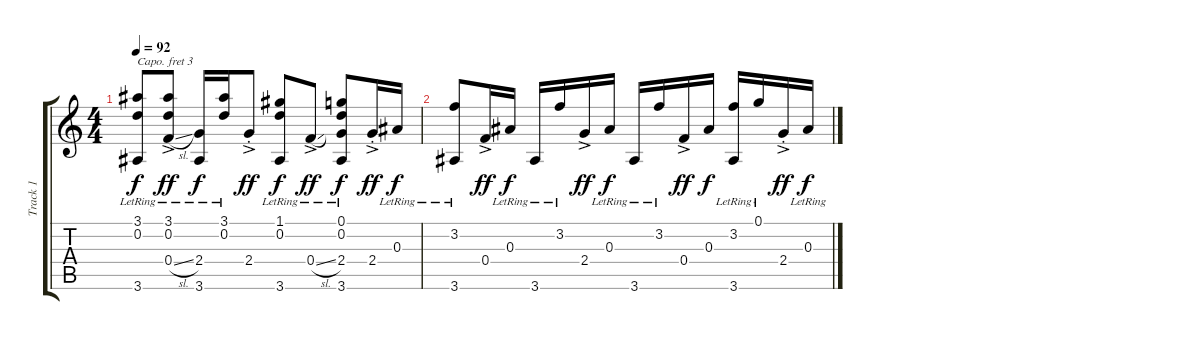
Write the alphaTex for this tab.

\track ("Track 1" "Track 1") {instrument acousticguitarsteel}
\staff {score tabs}
\capo 3
\tuning (E4 B3 G3 D3 A2 E2) {hide}
\ts (4 4)
\tempo 92
\clef g2
\ks c
(3.1{lr} 0.2{lr} 3.6{lr}).8{dy f} (3.1{lr} 0.2{lr} 0.4{sl ac lr}).8{dy ff} (2.4{lr} 3.6{lr}).16{dy f} (3.1{lr} 0.2{lr}).16 2.4{ac st}.8{dy ff} (1.1{lr} 0.2{lr} 3.6{lr}).8{dy f} 0.4{sl ac lr}.8{dy ff} (0.1{lr} 0.2{lr} 2.4{lr} 3.6{lr}).8{dy f} 2.4{ac st}.16{dy ff} 0.3{lr}.16{dy f} |
(3.2{lr} 3.6{lr}).8 0.4{ac}.16{dy ff} 0.3{lr}.16{dy f} 3.6{lr}.16 3.2{lr}.16 2.4{ac}.16{dy ff} 0.3{lr}.16{dy f} 3.6{lr}.16 3.2{lr}.16 0.4{ac}.16{dy ff} 0.3.16{dy f} (3.2{lr} 3.6{lr}).16 0.1{lr}.16 2.4{ac st}.16{dy ff} 0.3{lr}.16{dy f}
